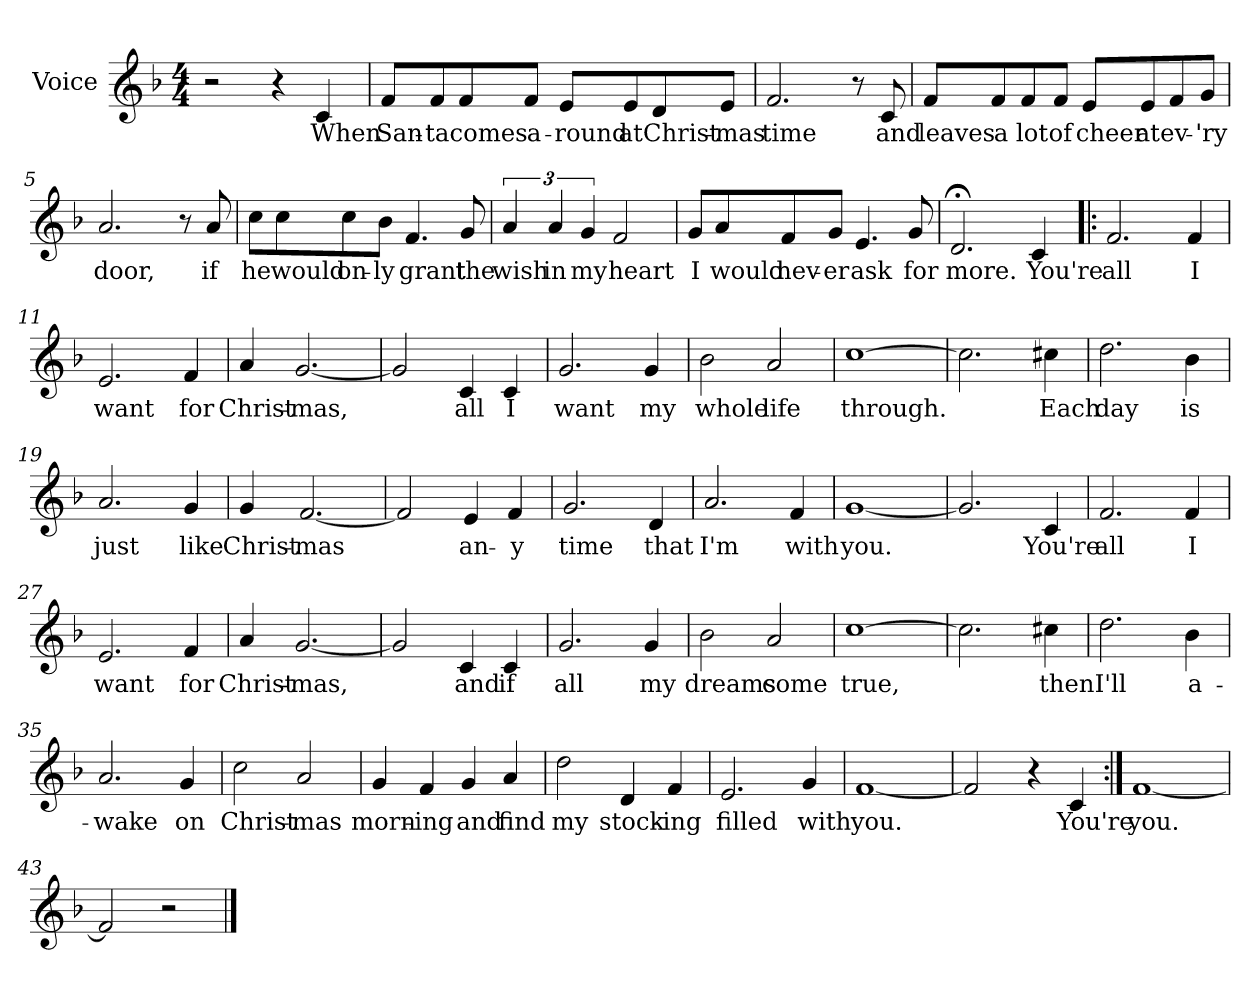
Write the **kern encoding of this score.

**kern	**text
*part1	*part1
*staff1	*staff1
*I"Voice	*
*I'Vo.	*
*clefG2	*
*k[b-]	*
*F:	*
*M4/4	*
=1	=1
2r	.
4r	.
4c/	When
=2	=2
8f/L	San-
8f/	-ta
8f/	comes
8f/J	a-
8e/L	-round
8e/	at
8d/	Christ-
8e/J	-mas
=3	=3
2.f/	time
8r	.
8c/	and
=4	=4
8f/L	leaves
8f/	a
8f/	lot
8f/J	of
8e/L	cheer
8e/	at
8f/	ev-
8g/J	-'ry
!!LO:LB:g=z
=5	=5
2.a/	door,
8r	.
8a/	if
=6	=6
8cc\L	he
8cc\	would
8cc\	on-
8b-\J	-ly
4.f/	grant
8g/	the
=7	=7
6a/	wish
6a/	in
6g/	my
2f/	heart
!!LO:LB:g=z
=8	=8
8g/L	I
8a/	would
8f/	nev-
8g/J	-er
4.e/	ask
8g/	for
=9	=9
2.d;</	more.
4c/	You're
=10!|:	=10!|:
2.f/	all
4f/	I
=11	=11
2.e/	want
4f/	for
=12	=12
4a/	Christ-
[2.g/	-mas,
!!LO:LB:g=z
=13	=13
2g/]	.
4c/	all
4c/	I
=14	=14
2.g/	want
4g/	my
=15	=15
2b-\	whole
2a/	life
=16	=16
[1cc	through.
=17	=17
2.cc\]	.
4cc#X\	Each
=18	=18
2.dd\	day
4b-\	is
!!LO:LB:g=z
=19	=19
2.a/	just
4g/	like
=20	=20
4g/	Christ-
[2.f/	-mas
=21	=21
2f/]	.
4e/	an-
4f/	-y
=22	=22
2.g/	time
4d/	that
=23	=23
2.a/	I'm
4f/	with
=24	=24
[1g	you.
!!LO:LB:g=z
=25	=25
2.g/]	.
4c/	You're
=26	=26
2.f/	all
4f/	I
=27	=27
2.e/	want
4f/	for
=28	=28
4a/	Christ-
[2.g/	-mas,
=29	=29
2g/]	.
4c/	and
4c/	if
=30	=30
2.g/	all
4g/	my
=31	=31
2b-\	dreams
2a/	come
!!LO:LB:g=z
=32	=32
[1cc	true,
=33	=33
2.cc\]	.
4cc#X\	then
=34	=34
2.dd\	I'll
4b-\	a-
=35	=35
2.a/	-wake
4g/	on
=36	=36
2cc\	Christ-
2a/	-mas
=37	=37
4g/	morn-
4f/	-ing
4g/	and
4a/	find
=38	=38
2dd\	my
4d/	stock-
4f/	-ing
=39	=39
2.e/	filled
4g/	with
!!LO:LB:g=z
=40	=40
[1f	you.
=41	=41
2f/]	.
4r	.
4c/	You're
=42:|!	=42:|!
[1f	you.
=43	=43
2f/]	.
2r	.
==	==
*-	*-
